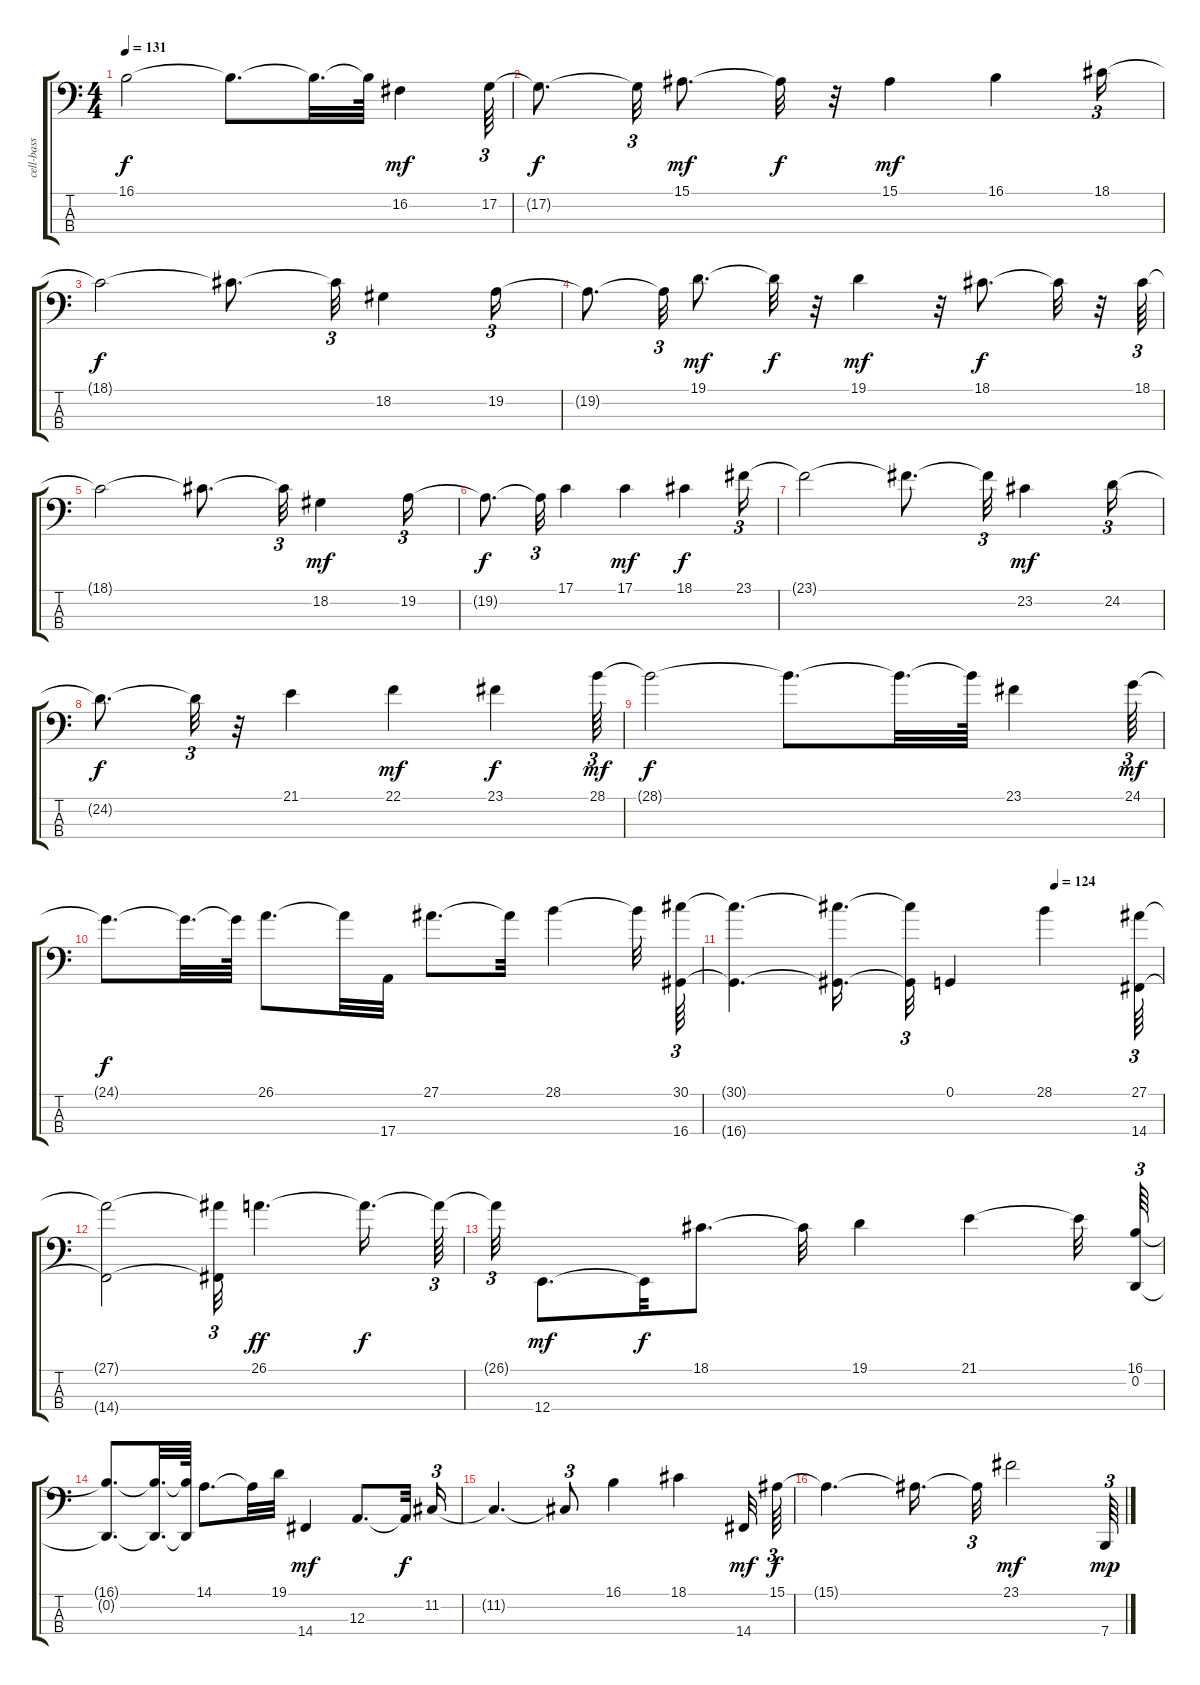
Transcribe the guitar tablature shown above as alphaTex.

\track ("cell-bass" "cell-bass") {instrument stringensemble2}
\staff {score tabs}
\tuning (G2 D2 A1 E1) {hide}
\ts (4 4)
\tempo 131
\clef f4
\ks c
16.1{t}.2{dy f} 16.1{t}.8{d} 16.1{t}.32{d} 16.1{t}.64 16.2.4{dy mf} 17.2.64{tu (3 2)} |
17.2{t}.8{d dy f} 17.2{t}.32{tu (3 2)} 15.1.8{d dy mf} 15.1{t}.32{dy f} r.32 15.1.4{dy mf} 16.1.4 18.1.16{tu (3 2)} |
18.1{t}.2{dy f} 18.1{t}.8{d} 18.1{t}.32{tu (3 2)} 18.2.4 19.2.16{tu (3 2)} |
19.2{t}.8{d} 19.2{t}.32{tu (3 2)} 19.1.8{d dy mf} 19.1{t}.32{dy f} r.32 19.1.4{dy mf} r.32 18.1.8{d dy f} 18.1{t}.32 r.32 18.1.64{tu (3 2)} |
18.1{t}.2 18.1{t}.8{d} 18.1{t}.32{tu (3 2)} 18.2.4{dy mf} 19.2.16{tu (3 2)} |
19.2{t}.8{d dy f} 19.2{t}.32{tu (3 2)} 17.1.4 17.1.4{dy mf} 18.1.4{dy f} 23.1.16{tu (3 2)} |
23.1{t}.2 23.1{t}.8{d} 23.1{t}.32{tu (3 2)} 23.2.4{dy mf} 24.2.16{tu (3 2)} |
24.2{t}.8{d dy f} 24.2{t}.32{tu (3 2)} r.32 21.1.4 22.1.4{dy mf} 23.1.4{dy f} 28.1.64{tu (3 2) dy mf} |
28.1{t}.2{dy f} 28.1{t}.8{d} 28.1{t}.32{d} 28.1{t}.64 23.1.4 24.1.64{tu (3 2) dy mf} |
24.1{t}.8{d dy f} 24.1{t}.32{d} 24.1{t}.64 26.1.8{d} 26.1{t}.32 17.4.32 27.1.8{d} 27.1{t}.32 28.1.4 28.1{t}.32 (30.1 16.4).64{tu (3 2)} |
\tempo (124 0.75)
(30.1{t} 16.4{t}).4{d} (30.1{t} 16.4{t}).16{d} (30.1{t} 16.4{t}).32{tu (3 2)} 0.1.4 28.1.4 (27.1 14.4).64{tu (3 2)} |
(27.1{t} 14.4{t}).2 (27.1{t} 14.4{t}).32{tu (3 2)} 26.1.4{d dy ff} 26.1{t}.16{d dy f} 26.1{t}.64{tu (3 2)} |
26.1{t}.32{tu (3 2)} 12.4.8{d dy mf} 12.4{t}.32{dy f} 18.1.8{d} 18.1{t}.32 19.1.4 21.1.4 21.1{t}.32 (16.1 0.2).64{tu (3 2)} |
(16.1{t} 0.2{t}).8{d} (16.1{t} 0.2{t}).32{d} (16.1{t} 0.2{t}).64 14.1.8{d} 14.1{t}.32 19.1.32 14.4.4{dy mf} 12.3.8{d} 12.3{t}.32{dy f beam splitsecondary} 11.2.16{tu (3 2)} |
11.2{t}.4{d} 11.2{t}.8{tu (3 2)} 16.1.4 18.1.4 14.4.32{dy mf} 15.1.64{tu (3 2) dy f} |
15.1{t}.4{d} 15.1{t}.16{d} 15.1{t}.32{tu (3 2)} 23.1.2{dy mf} 7.4.64{tu (3 2) dy mp}
